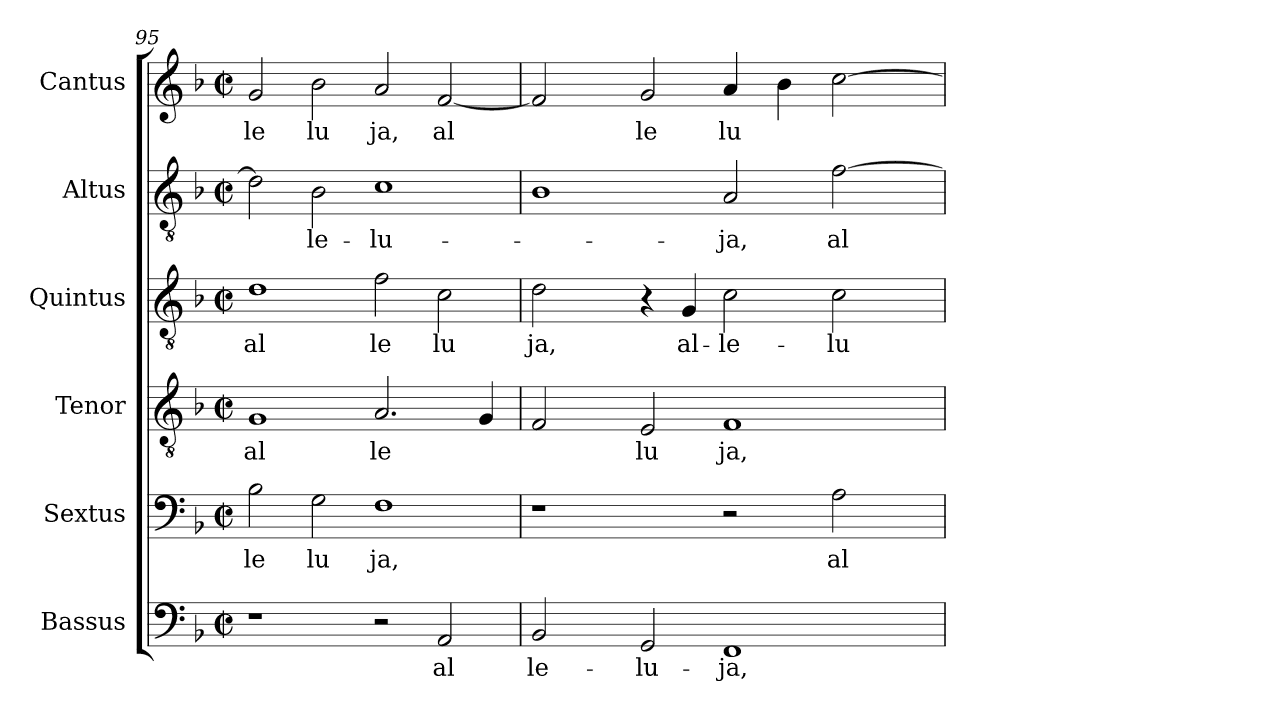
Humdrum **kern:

**kern	**text	**kern	**text	**kern	**text	**kern	**text	**kern	**text	**kern	**text
*part6	*part6	*part5	*part5	*part4	*part4	*part3	*part3	*part2	*part2	*part1	*part1
*staff6	*staff6	*staff5	*staff5	*staff4	*staff4	*staff3	*staff3	*staff2	*staff2	*staff1	*staff1
*I"Bassus	*	*I"Sextus	*	*I"Tenor	*	*I"Quintus	*	*I"Altus	*	*I"Cantus	*
*clefF4	*	*clefF4	*	*clefGv2	*	*clefGv2	*	*clefGv2	*	*clefG2	*
*k[b-]	*	*k[b-]	*	*k[b-]	*	*k[b-]	*	*k[b-]	*	*k[b-]	*
*F:	*	*F:	*	*F:	*	*F:	*	*F:	*	*F:	*
*M2/2	*	*M2/2	*	*M2/2	*	*M2/2	*	*M2/2	*	*M2/2	*
*met(c|)	*	*met(c|)	*	*met(c|)	*	*met(c|)	*	*met(c|)	*	*met(c|)	*
=95	=95	=95	=95	=95	=95	=95	=95	=95	=95	=95	=95
!	!	!	!LO:LY:b:cj	!	!LO:LY:b:cj	!	!LO:LY:b:cj	!	!	!	!LO:LY:b:cj
1r	.	2B-\	le	1G	al	1d	al	2d\]	.	2g/	le
!	!	!	!LO:LY:b:cj	!	!	!	!	!	!LO:LY:b:cj	!	!LO:LY:b:cj
.	.	2G\	lu	.	.	.	.	2B-\	-le-	2b-\	lu
!	!	!	!LO:LY:b:cj	!	!LO:LY:b:cj	!	!LO:LY:b:cj	!	!LO:LY:b:cj	!	!LO:LY:b:cj
2r	.	1F	ja,	2.A/	le	2f\	le	1c	-lu-	2a/	ja,
!	!LO:LY:b:cj	!	!	!	!	!	!LO:LY:b:cj	!	!	!	!LO:LY:b:cj
2AA/	al	.	.	.	.	2c\	lu	.	.	[>2f/	al
.	.	.	.	4G/	.	.	.	.	.	.	.
!!LO:LB:g=z
=96	=96	=96	=96	=96	=96	=96	=96	=96	=96	=96	=96
!	!LO:LY:b:cj	!	!	!	!	!	!LO:LY:b:cj	!	!	!	!
*	*	*^	*	*	*	*^	*	*	*	*^	*
2BB-/	le-	1r	64ryy	.	2F/	.	2d\	4ryy	ja,	1B-	.	2f/]	32ryy	.
.	.	.	1ryy	.	.	.	.	.	.	.	.	.	.	.
.	.	.	.	.	.	.	.	.	.	.	.	.	1ryy	.
.	.	.	.	.	.	.	.	16..ryy	.	.	.	.	.	.
.	.	.	.	.	.	.	.	1ryy	.	.	.	.	.	.
!	!LO:LY:b:cj	!	!	!	!	!LO:LY:b:cj	!	!	!	!	!	!	!	!LO:LY:b:cj
2GG/	-lu-	.	.	.	2E/	lu	4r	.	.	.	.	2g/	.	le
!	!	!	!	!	!	!	!	!	!LO:LY:b:cj	!	!	!	!	!
.	.	.	.	.	.	.	4G/	.	al-	.	.	.	.	.
!	!LO:LY:b:cj	!	!	!	!	!LO:LY:b:cj	!	!	!LO:LY:b:cj	!	!LO:LY:b:cj	!	!	!LO:LY:b:cj
1FF	-ja,	2r	.	.	1F	ja,	2c\	.	-le-	2A/	-ja,	4a/	.	lu
.	.	.	2ryy	.	.	.	.	.	.	.	.	.	.	.
.	.	.	.	.	.	.	.	.	.	.	.	.	2ryy	.
.	.	.	.	.	.	.	.	.	.	.	.	4b-\	.	.
.	.	.	.	.	.	.	.	2ryy	.	.	.	.	.	.
!	!	!	!	!LO:LY:b:cj	!	!	!	!	!LO:LY:b:cj	!	!LO:LY:b:cj	!	!	!
.	.	2A\	.	al	.	.	2c\	.	-lu-	[>2f\	al	[>2cc\	.	.
.	.	.	4ryy	.	.	.	.	.	.	.	.	.	.	.
.	.	.	.	.	.	.	.	.	.	.	.	.	4...ryy	.
.	.	.	8...ryy	.	.	.	.	.	.	.	.	.	.	.
.	.	.	.	.	.	.	.	8ryy	.	.	.	.	.	.
.	.	.	.	.	.	.	.	64ryy	.	.	.	.	.	.
*	*	*v	*v	*	*	*	*v	*v	*	*	*	*v	*v	*
=	=	=	=	=	=	=	=	=	=	=	=
*-	*-	*-	*-	*-	*-	*-	*-	*-	*-	*-	*-
